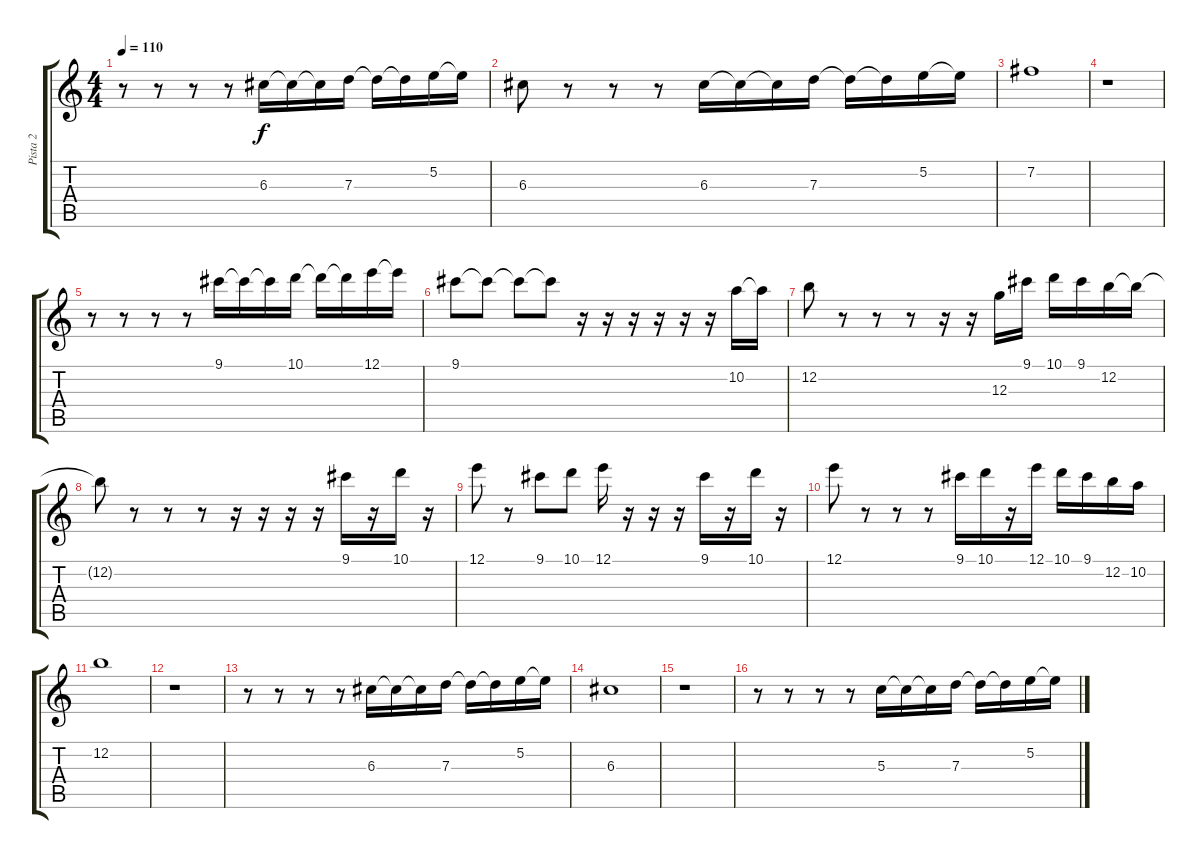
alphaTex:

\track ("Pista 2" "Pista 2") {instrument acousticguitarnylon}
\staff {score tabs}
\tuning (E4 B3 G3 D3 A2 E2) {hide}
\ts (4 4)
\tempo 110
\clef g2
\ks c
r.8{dy f} r.8 r.8 r.8 6.3.16 6.3{t}.16 6.3{t}.16 7.3.16 7.3{t}.16 7.3{t}.16 5.2.16 5.2{t}.16 |
6.3.8 r.8 r.8 r.8 6.3.16 6.3{t}.16 6.3{t}.16 7.3.16 7.3{t}.16 7.3{t}.16 5.2.16 5.2{t}.16 |
7.2.1 |
r.1 |
r.8 r.8 r.8 r.8 9.1.16 9.1{t}.16 9.1{t}.16 10.1.16 10.1{t}.16 10.1{t}.16 12.1.16 12.1{t}.16 |
9.1.8 9.1{t}.8 9.1{t}.8 9.1{t}.8 r.16 r.16 r.16 r.16 r.16 r.16 10.2.16 10.2{t}.16 |
12.2.8 r.8 r.8 r.8 r.16 r.16 12.3.16 9.1.16 10.1.16 9.1.16 12.2.16 12.2{t}.16 |
12.2{t}.8 r.8 r.8 r.8 r.16 r.16 r.16 r.16 9.1.16 r.16 10.1.16 r.16 |
12.1.8 r.8 9.1.8 10.1.8 12.1.16 r.16 r.16 r.16 9.1.16 r.16 10.1.16 r.16 |
12.1.8 r.8 r.8 r.8 9.1.16 10.1.16 r.16 12.1.16 10.1.16 9.1.16 12.2.16 10.2.16 |
12.2.1 |
r.1 |
r.8 r.8 r.8 r.8 6.3.16 6.3{t}.16 6.3{t}.16 7.3.16 7.3{t}.16 7.3{t}.16 5.2.16 5.2{t}.16 |
6.3.1 |
r.1 |
r.8 r.8 r.8 r.8 5.3.16 5.3{t}.16 5.3{t}.16 7.3.16 7.3{t}.16 7.3{t}.16 5.2.16 5.2{t}.16
